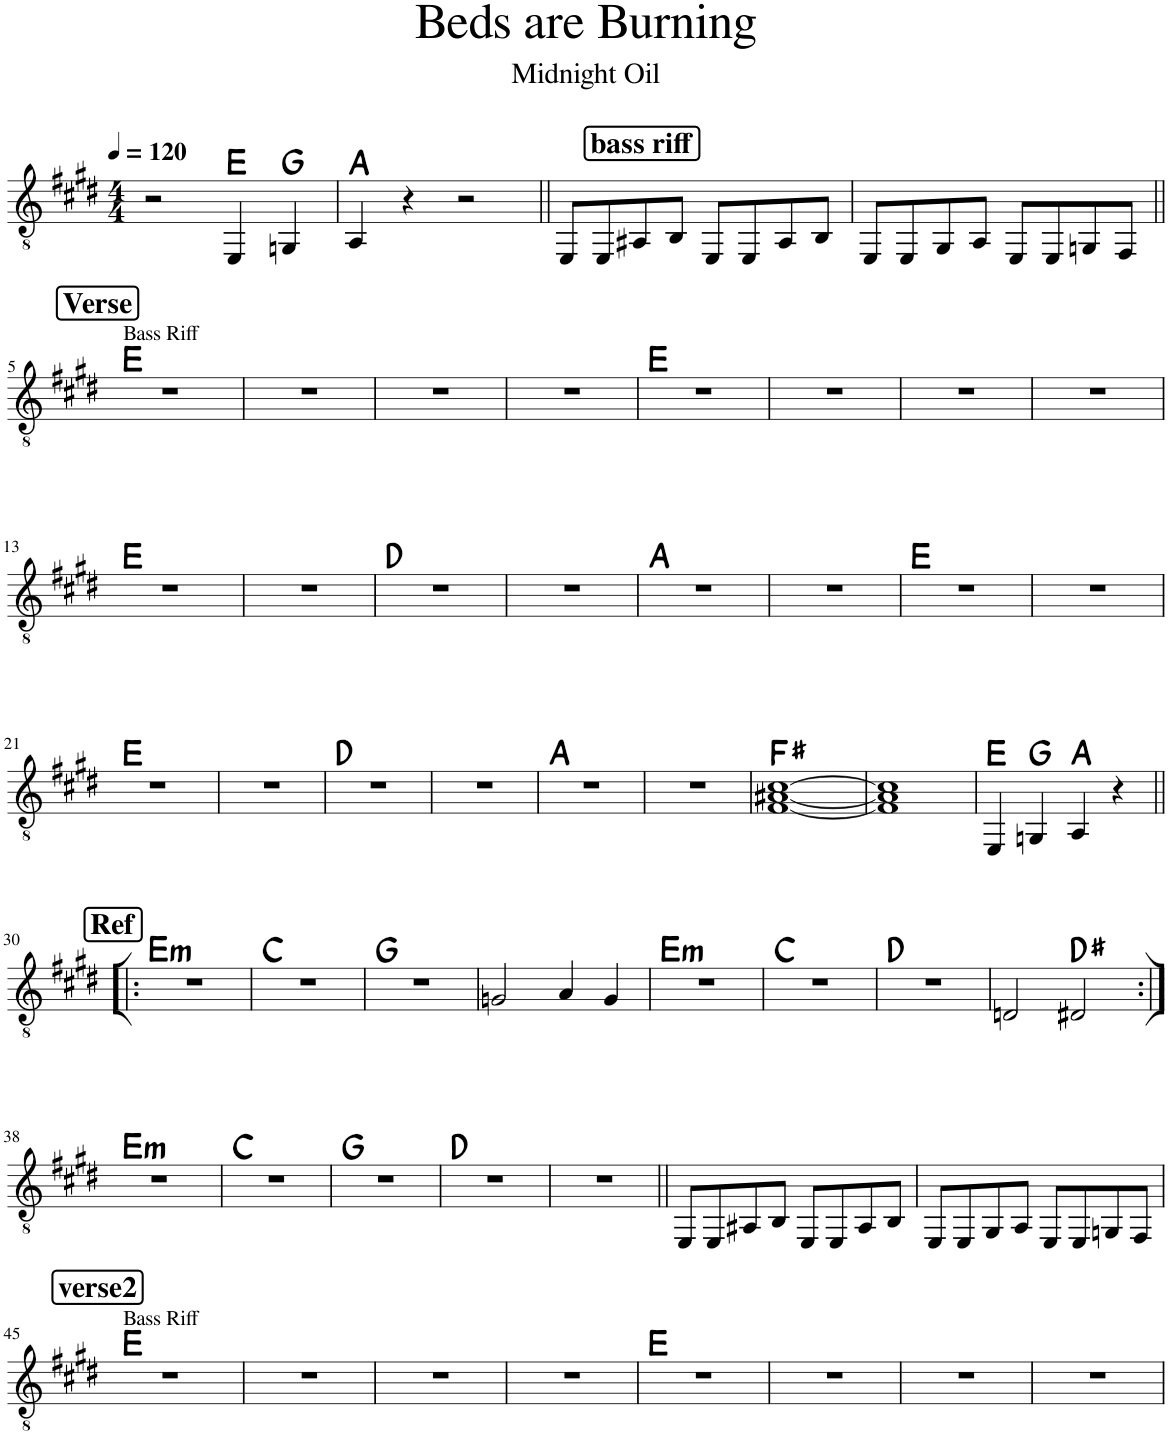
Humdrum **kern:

**kern	**harte
*part1	*part1
*staff1	*
*I"Classical Guitar	*
*I'Guit.	*
*clefGv2	*
*k[f#c#g#d#]	*
*M4/4	*
*MM120	*
=1	=1
2r	.
4EE/	E:maj
4GGn/	G:maj
=2	=2
4AA/	A:maj
4r	.
2r	.
!!LO:REH:place=s1:a:B:rj:fs=14:t=bass riff
=3||	=3||
8EE/L	.
8EE/	.
8AA#X/	.
8BB/J	.
8EE/L	.
8EE/	.
8AA#/	.
8BB/J	.
=4	=4
8EE/L	.
8EE/	.
8GG#/	.
8AA/J	.
8EE/L	.
8EE/	.
8GGn/	.
8FF#/J	.
!!LO:LB:g=z
!!LO:REH:place=s1:a:B:rj:fs=14:t=Verse
=5||	=5||
!LO:TX:a:t=Bass Riff	!
1r	E:maj
=6	=6
1r	.
=7	=7
1r	.
=8	=8
1r	.
=9	=9
1r	E:maj
=10	=10
1r	.
=11	=11
1r	.
=12	=12
1r	.
!!LO:LB:g=z
=13	=13
1r	E:maj
=14	=14
1r	.
=15	=15
1r	D:maj
=16	=16
1r	.
=17	=17
1r	A:maj
=18	=18
1r	.
=19	=19
1r	E:maj
=20	=20
1r	.
!!LO:LB:g=z
=21	=21
1r	E:maj
=22	=22
1r	.
=23	=23
1r	D:maj
=24	=24
1r	.
=25	=25
1r	A:maj
=26	=26
1r	.
=27	=27
[1F# [1A#X [1c#	F#:maj
=28	=28
1F#] 1A#] 1c#]	.
=29	=29
4EE/	E:maj
4GGn/	G:maj
4AA/	A:maj
4r	.
!!LO:LB:g=z
!!LO:REH:place=s1:a:B:rj:fs=14:t=Ref
=30!|:	=30!|:
!	!LO:H:kt=m
1r	E:min
=31	=31
1r	C:maj
=32	=32
1r	G:maj
=33	=33
2Gn/	.
4A/	.
4G/	.
=34	=34
!	!LO:H:kt=m
1r	E:min
=35	=35
1r	C:maj
=36	=36
1r	D:maj
=37	=37
2Dn/	.
2D#X/	D#:maj
!!LO:LB:g=z
=38:|!	=38:|!
!	!LO:H:kt=m
1r	E:min
=39	=39
1r	C:maj
=40	=40
1r	G:maj
=41	=41
1r	D:maj
=42	=42
1r	.
=43||	=43||
8EE/L	.
8EE/	.
8AA#X/	.
8BB/J	.
8EE/L	.
8EE/	.
8AA#/	.
8BB/J	.
=44	=44
8EE/L	.
8EE/	.
8GG#/	.
8AA/J	.
8EE/L	.
8EE/	.
8GGn/	.
8FF#/J	.
!!LO:LB:g=z
!!LO:REH:place=s1:a:B:rj:fs=14:t=verse2
=45	=45
!LO:TX:a:t=Bass Riff	!
1r	E:maj
=46	=46
1r	.
=47	=47
1r	.
=48	=48
1r	.
=49	=49
1r	E:maj
=50	=50
1r	.
=51	=51
1r	.
=52	=52
1r	.
=	=
*-	*-
